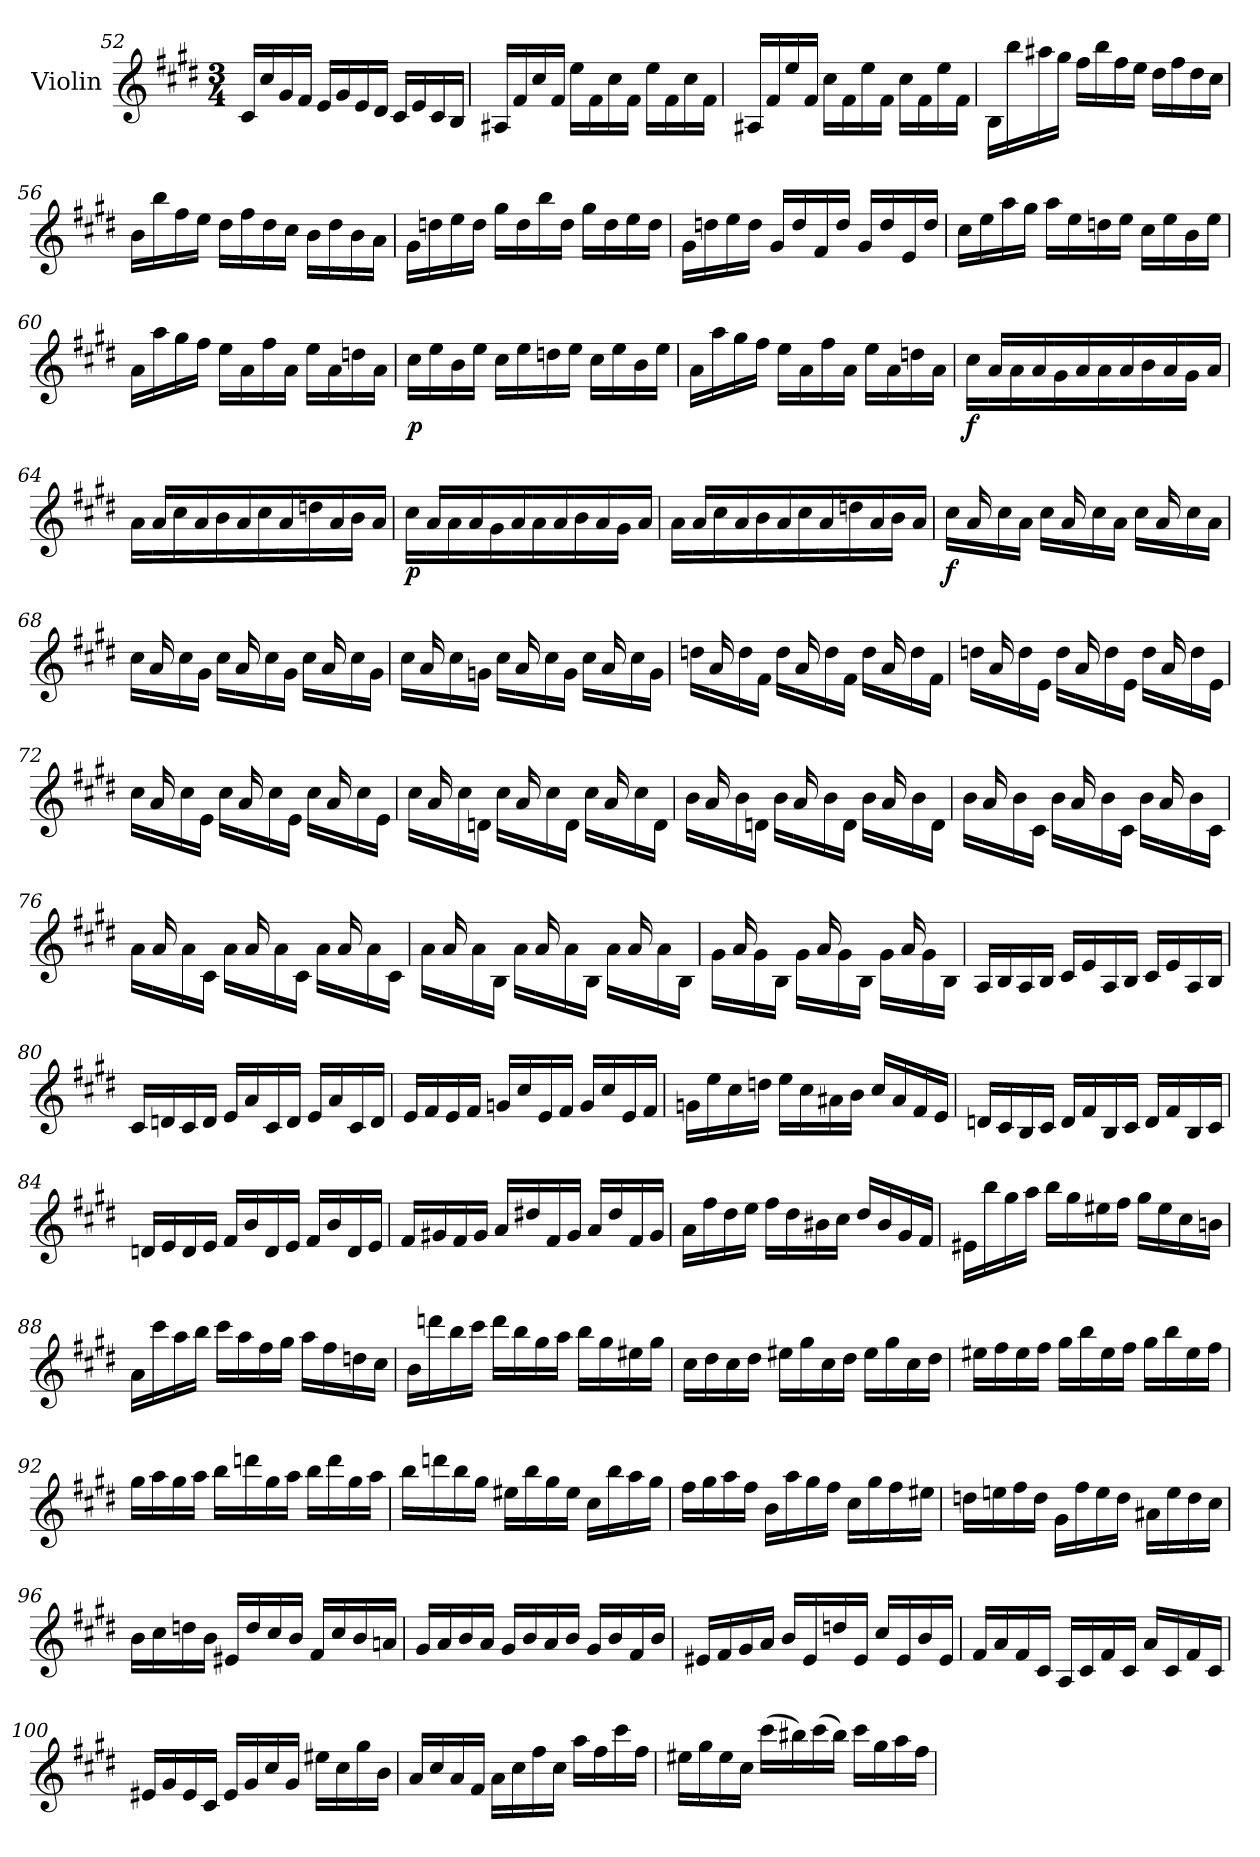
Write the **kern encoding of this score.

**kern	**dynam
*part1	*part1
*staff1	*staff1
*I"Violin	*
*I'Vln.	*
*clefG2	*
*k[f#c#g#d#]	*
*M3/4	*
=52	=52
16c#/LL	.
16cc#/	.
16g#/	.
16f#/JJ	.
16e/LL	.
16g#/	.
16e/	.
16d#/JJ	.
16c#/LL	.
16e/	.
16c#/	.
16B/JJ	.
=53	=53
16A#X/LL	.
16f#/	.
16cc#/	.
16f#/JJ	.
16ee\LL	.
16f#\	.
16cc#\	.
16f#\JJ	.
16ee\LL	.
16f#\	.
16cc#\	.
16f#\JJ	.
=54	=54
16A#X/LL	.
16f#/	.
16ee/	.
16f#/JJ	.
16cc#\LL	.
16f#\	.
16ee\	.
16f#\JJ	.
16cc#\LL	.
16f#\	.
16ee\	.
16f#\JJ	.
!!LO:LB:g=z
=55	=55
16B\LL	.
16bb\	.
16aa#X\	.
16gg#\JJ	.
16ff#\LL	.
16bb\	.
16ff#\	.
16ee\JJ	.
16dd#\LL	.
16ff#\	.
16dd#\	.
16cc#\JJ	.
=56	=56
16b\LL	.
16bb\	.
16ff#\	.
16ee\JJ	.
16dd#\LL	.
16ff#\	.
16dd#\	.
16cc#\JJ	.
16b\LL	.
16dd#\	.
16b\	.
16a\JJ	.
=57	=57
16g#\LL	.
16ddn\	.
16ee\	.
16dd\JJ	.
16gg#\LL	.
16dd\	.
16bb\	.
16dd\JJ	.
16gg#\LL	.
16dd\	.
16ee\	.
16dd\JJ	.
=58	=58
16g#\LL	.
16ddn\	.
16ee\	.
16dd\JJ	.
16g#/LL	.
16dd/	.
16f#/	.
16dd/JJ	.
16g#/LL	.
16dd/	.
16e/	.
16dd/JJ	.
!!LO:LB:g=z
=59	=59
16cc#\LL	.
16ee\	.
16aa\	.
16gg#\JJ	.
16aa\LL	.
16ee\	.
16ddn\	.
16ee\JJ	.
16cc#\LL	.
16ee\	.
16b\	.
16ee\JJ	.
=60	=60
16a\LL	.
16aa\	.
16gg#\	.
16ff#\JJ	.
16ee\LL	.
16a\	.
16ff#\	.
16a\JJ	.
16ee\LL	.
16a\	.
16ddn\	.
16a\JJ	.
=61	=61
!	!LO:DY:b
16cc#\LL	p
16ee\	.
16b\	.
16ee\JJ	.
16cc#\LL	.
16ee\	.
16ddn\	.
16ee\JJ	.
16cc#\LL	.
16ee\	.
16b\	.
16ee\JJ	.
=62	=62
16a\LL	.
16aa\	.
16gg#\	.
16ff#\JJ	.
16ee\LL	.
16a\	.
16ff#\	.
16a\JJ	.
16ee\LL	.
16a\	.
16ddn\	.
16a\JJ	.
!!LO:LB:g=z
=63	=63
*^	*
!	!	!LO:DY:b
16rcyy	16cc#\LL	f
16a/LL	16rffyy	.
16rcyy	16a\	.
16a/	16rffyy	.
16rcyy	16g#\	.
16a/	16rffyy	.
16rcyy	16a\	.
16a/	16rffyy	.
16rcyy	16b\	.
16a/	16rffyy	.
16rcyy	16g#\JJ	.
16a/JJ	16rffyy	.
=64	=64	=64
16rcyy	16a\LL	.
16a/LL	16rffyy	.
16rcyy	16cc#\	.
16a/	16rffyy	.
16rcyy	16b\	.
16a/	16rffyy	.
16rcyy	16cc#\	.
16a/	16rffyy	.
16rcyy	16ddn\	.
16a/	16rffyy	.
16rcyy	16b\JJ	.
16a/JJ	16rffyy	.
=65	=65	=65
!	!	!LO:DY:b
16rcyy	16cc#\LL	p
16a/LL	16rffyy	.
16rcyy	16a\	.
16a/	16rffyy	.
16rcyy	16g#\	.
16a/	16rffyy	.
16rcyy	16a\	.
16a/	16rffyy	.
16rcyy	16b\	.
16a/	16rffyy	.
16rcyy	16g#\JJ	.
16a/JJ	16rffyy	.
=66	=66	=66
16rcyy	16a\LL	.
16a/LL	16rffyy	.
16rcyy	16cc#\	.
16a/	16rffyy	.
16rcyy	16b\	.
16a/	16rffyy	.
16rcyy	16cc#\	.
16a/	16rffyy	.
16rcyy	16ddn\	.
16a/	16rffyy	.
16rcyy	16b\JJ	.
16a/JJ	16rffyy	.
!!LO:LB:g=z	!!
=67	=67	=67
!	!	!LO:DY:b
16ryy	16cc#\LL	f
16a/	16reeeyy	.
16ryy	16cc#\	.
16ryy	16a\JJ	.
16ryy	16cc#\LL	.
16a/	16reeeyy	.
16ryy	16cc#\	.
16ryy	16a\JJ	.
16ryy	16cc#\LL	.
16a/	16reeeyy	.
16ryy	16cc#\	.
16ryy	16a\JJ	.
=68	=68	=68
16ryy	16cc#\LL	.
16a/	16reeeyy	.
16ryy	16cc#\	.
16ryy	16g#\JJ	.
16ryy	16cc#\LL	.
16a/	16reeeyy	.
16ryy	16cc#\	.
16ryy	16g#\JJ	.
16ryy	16cc#\LL	.
16a/	16reeeyy	.
16ryy	16cc#\	.
16ryy	16g#\JJ	.
=69	=69	=69
16ryy	16cc#\LL	.
16a/	16reeeyy	.
16ryy	16cc#\	.
16ryy	16gn\JJ	.
16ryy	16cc#\LL	.
16a/	16reeeyy	.
16ryy	16cc#\	.
16ryy	16g\JJ	.
16ryy	16cc#\LL	.
16a/	16reeeyy	.
16ryy	16cc#\	.
16ryy	16g\JJ	.
=70	=70	=70
16ryy	16ddn\LL	.
16a/	16reeeyy	.
16ryy	16dd\	.
16ryy	16f#\JJ	.
16ryy	16dd\LL	.
16a/	16reeeyy	.
16ryy	16dd\	.
16ryy	16f#\JJ	.
16ryy	16dd\LL	.
16a/	16reeeyy	.
16ryy	16dd\	.
16ryy	16f#\JJ	.
!!LO:PB:g=z	!!
=71	=71	=71
16ryy	16ddn\LL	.
16a/	16reeeyy	.
16ryy	16dd\	.
16ryy	16e\JJ	.
16ryy	16dd\LL	.
16a/	16reeeyy	.
16ryy	16dd\	.
16ryy	16e\JJ	.
16ryy	16dd\LL	.
16a/	16reeeyy	.
16ryy	16dd\	.
16ryy	16e\JJ	.
=72	=72	=72
16ryy	16cc#\LL	.
16a/	16reeeyy	.
16ryy	16cc#\	.
16ryy	16e\JJ	.
16ryy	16cc#\LL	.
16a/	16reeeyy	.
16ryy	16cc#\	.
16ryy	16e\JJ	.
16ryy	16cc#\LL	.
16a/	16reeeyy	.
16ryy	16cc#\	.
16ryy	16e\JJ	.
=73	=73	=73
16ryy	16cc#\LL	.
16a/	16reeeyy	.
16ryy	16cc#\	.
16ryy	16dn\JJ	.
16ryy	16cc#\LL	.
16a/	16reeeyy	.
16ryy	16cc#\	.
16ryy	16d\JJ	.
16ryy	16cc#\LL	.
16a/	16reeeyy	.
16ryy	16cc#\	.
16ryy	16d\JJ	.
=74	=74	=74
16ryy	16b\LL	.
16a/	16reeeyy	.
16ryy	16b\	.
16ryy	16dn\JJ	.
16ryy	16b\LL	.
16a/	16reeeyy	.
16ryy	16b\	.
16ryy	16d\JJ	.
16ryy	16b\LL	.
16a/	16reeeyy	.
16ryy	16b\	.
16ryy	16d\JJ	.
!!LO:LB:g=z	!!
=75	=75	=75
16ryy	16b\LL	.
16a/	16reeeyy	.
16ryy	16b\	.
16ryy	16c#\JJ	.
16ryy	16b\LL	.
16a/	16reeeyy	.
16ryy	16b\	.
16ryy	16c#\JJ	.
16ryy	16b\LL	.
16a/	16reeeyy	.
16ryy	16b\	.
16ryy	16c#\JJ	.
=76	=76	=76
16ryy	16a\LL	.
16a/	16reeeyy	.
16ryy	16a\	.
16ryy	16c#\JJ	.
16ryy	16a\LL	.
16a/	16reeeyy	.
16ryy	16a\	.
16ryy	16c#\JJ	.
16ryy	16a\LL	.
16a/	16reeeyy	.
16ryy	16a\	.
16ryy	16c#\JJ	.
=77	=77	=77
16ryy	16a\LL	.
16a/	16reeeyy	.
16ryy	16a\	.
16ryy	16B\JJ	.
16ryy	16a\LL	.
16a/	16reeeyy	.
16ryy	16a\	.
16ryy	16B\JJ	.
16ryy	16a\LL	.
16a/	16reeeyy	.
16ryy	16a\	.
16ryy	16B\JJ	.
=78	=78	=78
16ryy	16g#\LL	.
16a/	16reeeyy	.
16ryy	16g#\	.
16ryy	16B\JJ	.
16ryy	16g#\LL	.
16a/	16reeeyy	.
16ryy	16g#\	.
16ryy	16B\JJ	.
16ryy	16g#\LL	.
16a/	16reeeyy	.
16ryy	16g#\	.
16ryy	16B\JJ	.
*v	*v	*
!!LO:LB:g=z
=79	=79
16A/LL	.
16B/	.
16A/	.
16B/JJ	.
16c#/LL	.
16e/	.
16A/	.
16B/JJ	.
16c#/LL	.
16e/	.
16A/	.
16B/JJ	.
=80	=80
16c#/LL	.
16dn/	.
16c#/	.
16d/JJ	.
16e/LL	.
16a/	.
16c#/	.
16d/JJ	.
16e/LL	.
16a/	.
16c#/	.
16d/JJ	.
=81	=81
16e/LL	.
16f#/	.
16e/	.
16f#/JJ	.
16gn/LL	.
16cc#/	.
16e/	.
16f#/JJ	.
16g/LL	.
16cc#/	.
16e/	.
16f#/JJ	.
=82	=82
16gn\LL	.
16ee\	.
16cc#\	.
16ddn\JJ	.
16ee\LL	.
16cc#\	.
16a#X\	.
16b\JJ	.
16cc#/LL	.
16a#/	.
16f#/	.
16e/JJ	.
!!LO:LB:g=z
=83	=83
16dn/LL	.
16c#/	.
16B/	.
16c#/JJ	.
16d/LL	.
16f#/	.
16B/	.
16c#/JJ	.
16d/LL	.
16f#/	.
16B/	.
16c#/JJ	.
=84	=84
16dn/LL	.
16e/	.
16d/	.
16e/JJ	.
16f#/LL	.
16b/	.
16d/	.
16e/JJ	.
16f#/LL	.
16b/	.
16d/	.
16e/JJ	.
=85	=85
16f#/LL	.
16g#X/	.
16f#/	.
16g#/JJ	.
16a/LL	.
16dd#X/	.
16f#/	.
16g#/JJ	.
16a/LL	.
16dd#/	.
16f#/	.
16g#/JJ	.
=86	=86
16a\LL	.
16ff#\	.
16dd#\	.
16ee\JJ	.
16ff#\LL	.
16dd#\	.
16b#X\	.
16cc#\JJ	.
16dd#/LL	.
16b#/	.
16g#/	.
16f#/JJ	.
!!LO:LB:g=z
=87	=87
16e#X\LL	.
16bb\	.
16gg#\	.
16aa\JJ	.
16bb\LL	.
16gg#\	.
16ee#X\	.
16ff#\JJ	.
16gg#\LL	.
16ee#\	.
16cc#\	.
16bn\JJ	.
=88	=88
16a\LL	.
16ccc#\	.
16aa\	.
16bb\JJ	.
16ccc#\LL	.
16aa\	.
16ff#\	.
16gg#\JJ	.
16aa\LL	.
16ff#\	.
16ddn\	.
16cc#\JJ	.
=89	=89
16b\LL	.
16dddn\	.
16bb\	.
16ccc#\JJ	.
16ddd\LL	.
16bb\	.
16gg#\	.
16aa\JJ	.
16bb\LL	.
16gg#\	.
16ee#X\	.
16gg#\JJ	.
!!LO:LB:g=z
=90	=90
16cc#\LL	.
16dd#\	.
16cc#\	.
16dd#\JJ	.
16ee#X\LL	.
16gg#\	.
16cc#\	.
16dd#\JJ	.
16ee#\LL	.
16gg#\	.
16cc#\	.
16dd#\JJ	.
=91	=91
16ee#X\LL	.
16ff#\	.
16ee#\	.
16ff#\JJ	.
16gg#\LL	.
16bb\	.
16ee#\	.
16ff#\JJ	.
16gg#\LL	.
16bb\	.
16ee#\	.
16ff#\JJ	.
=92	=92
16gg#\LL	.
16aa\	.
16gg#\	.
16aa\JJ	.
16bb\LL	.
16dddn\	.
16gg#\	.
16aa\JJ	.
16bb\LL	.
16ddd\	.
16gg#\	.
16aa\JJ	.
=93	=93
16bb\LL	.
16dddn\	.
16bb\	.
16gg#\JJ	.
16ee#X\LL	.
16bb\	.
16gg#\	.
16ee#\JJ	.
16cc#\LL	.
16bb\	.
16aa\	.
16gg#\JJ	.
!!LO:LB:g=z
=94	=94
16ff#\LL	.
16gg#\	.
16aa\	.
16ff#\JJ	.
16b\LL	.
16aa\	.
16gg#\	.
16ff#\JJ	.
16cc#\LL	.
16gg#\	.
16ff#\	.
16ee#X\JJ	.
=95	=95
16ddn\LL	.
16een\	.
16ff#\	.
16dd\JJ	.
16g#\LL	.
16ff#\	.
16ee\	.
16dd\JJ	.
16a#X\LL	.
16ee\	.
16dd\	.
16cc#\JJ	.
=96	=96
16b\LL	.
16cc#\	.
16ddn\	.
16b\JJ	.
16e#X/LL	.
16dd/	.
16cc#/	.
16b/JJ	.
16f#/LL	.
16cc#/	.
16b/	.
16an/JJ	.
=97	=97
16g#/LL	.
16a/	.
16b/	.
16a/JJ	.
16g#/LL	.
16b/	.
16a/	.
16b/JJ	.
16g#/LL	.
16b/	.
16f#/	.
16b/JJ	.
!!LO:LB:g=z
=98	=98
16e#X/LL	.
16f#/	.
16g#/	.
16a/JJ	.
16b/LL	.
16e#/	.
16ddn/	.
16e#/JJ	.
16cc#/LL	.
16e#/	.
16b/	.
16e#/JJ	.
=99	=99
16f#/LL	.
16a/	.
16f#/	.
16c#/JJ	.
16A/LL	.
16c#/	.
16f#/	.
16c#/JJ	.
16a/LL	.
16c#/	.
16f#/	.
16c#/JJ	.
=100	=100
16e#X/LL	.
16g#/	.
16e#/	.
16c#/JJ	.
16e#/LL	.
16g#/	.
16cc#/	.
16g#/JJ	.
16ee#X\LL	.
16cc#\	.
16gg#\	.
16b\JJ	.
=101	=101
16a/LL	.
16cc#/	.
16a/	.
16f#/JJ	.
16a\LL	.
16cc#\	.
16ff#\	.
16cc#\JJ	.
16aa\LL	.
16ff#\	.
16ccc#\	.
16ff#\JJ	.
!!LO:LB:g=z
=102	=102
16ee#X\LL	.
16gg#\	.
16ee#\	.
16cc#\JJ	.
(16ccc#\LL	.
16bb#X\)	.
(16ccc#\	.
16bb#\JJ)	.
16ccc#\LL	.
16gg#\	.
16aa\	.
16ff#\JJ	.
=	=
*-	*-
